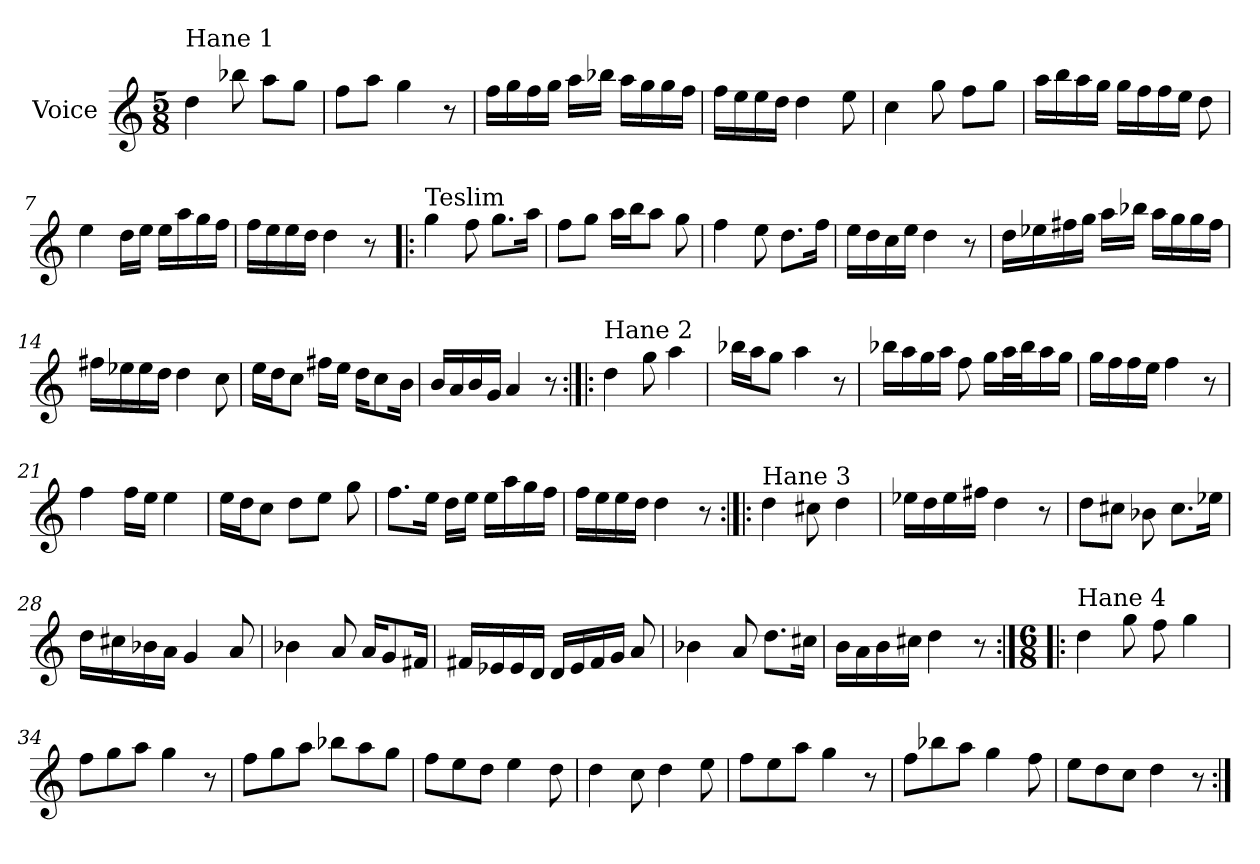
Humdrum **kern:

**kern
*part1
*staff1
*I"Voice
*I'Vo.
*clefG2
*k[]
*M5/8
=1
!LO:TX:a:t=Hane 1
4dd\
8bb-X\
8aa\L
8gg\J
=2
8ff\L
8aa\J
4gg\
8r
=3
16ff\LL
16gg\
16ff\
16gg\JJ
16aa\LL
16bb-X\JJ
16aa\LL
16gg\
16gg\
16ff\JJ
=4
16ff\LL
16ee\
16ee\
16dd\JJ
4dd\
8ee\
!!LO:LB:g=z
=5
4cc\
8gg\
8ff\L
8gg\J
=6
16aa\LL
16bb\
16aa\
16gg\JJ
16gg\LL
16ff\
16ff\
16ee\JJ
8dd\
=7
4ee\
16dd\LL
16ee\JJ
16ee\LL
16aa\
16gg\
16ff\JJ
=8
16ff\LL
16ee\
16ee\
16dd\JJ
4dd\
8r
!!LO:LB:g=z
=9!|:
!LO:TX:a:t=Teslim
4gg\
8ff\
8.gg\L
16aa\Jk
=10
8ff\L
8gg\J
16aa\LL
16bb\J
8aa\J
8gg\
=11
4ff\
8ee\
8.dd\L
16ff\Jk
=12
16ee\LL
16dd\
16cc\
16ee\JJ
4dd\
8r
!!LO:LB:g=z
=13
16dd\LL
16ee-X\
16ff#X\
16gg\JJ
16aa\LL
16bb-X\JJ
16aa\LL
16gg\
16gg\
16ff#\JJ
=14
16ff#X\LL
16ee-X\
16ee-\
16dd\JJ
4dd\
8cc\
=15
16ee\LL
16dd\J
8cc\J
16ff#X\LL
16ee\JJ
16dd\KL
8cc\
16b\Jk
=16
16b/LL
16a/
16b/
16g/JJ
4a/
8r
!!LO:LB:g=z
=17:|!|:
!LO:TX:a:t=Hane 2
4dd\
8gg\
4aa\
=18
16bb-X\LL
16aa\J
8gg\J
4aa\
8r
=19
16bb-X\LL
16aa\
16gg\
16aa\JJ
8ff\
16gg\LL
32aa\L
32bb-\J
16aa\
16gg\JJ
=20
16gg\LL
16ff\
16ff\
16ee\JJ
4ff\
8r
!!LO:LB:g=z
=21
4ff\
16ff\LL
16ee\JJ
4ee\
=22
16ee\LL
16dd\J
8cc\J
8dd\L
8ee\J
8gg\
=23
8.ff\L
16ee\Jk
16dd\LL
16ee\JJ
16ee\LL
16aa\
16gg\
16ff\JJ
=24
16ff\LL
16ee\
16ee\
16dd\JJ
4dd\
8r
!!LO:LB:g=z
=25:|!|:
!LO:TX:a:t=Hane 3
4dd\
8cc#X\
4dd\
=26
16ee-X\LL
16dd\
16ee-\
16ff#X\JJ
4dd\
8r
=27
8dd\L
8cc#X\J
8b-X\
8.cc#\L
16ee-X\Jk
=28
16dd\LL
16cc#X\
16b-X\
16a\JJ
4g/
8a/
!!LO:LB:g=z
=29
4b-X\
8a/
16a/KL
8g/
16f#X/Jk
=30
16f#X/LL
16e-X/
16e-/
16d/JJ
16d/LL
16e-/
16f#/
16g/JJ
8a/
=31
4b-X\
8a/
8.dd\L
16cc#X\Jk
=32
16b\LL
16a\
16b\
16cc#X\JJ
4dd\
8r
!!LO:LB:g=z
=33:|!|:
*M6/8
!LO:TX:a:t=Hane 4
4dd\
8gg\
8ff\
4gg\
=34
8ff\L
8gg\
8aa\J
4gg\
8r
=35
8ff\L
8gg\
8aa\J
8bb-X\L
8aa\
8gg\J
=36
8ff\L
8ee\
8dd\J
4ee\
8dd\
!!LO:LB:g=z
=37
4dd\
8cc\
4dd\
8ee\
=38
8ff\L
8ee\
8aa\J
4gg\
8r
=39
8ff\L
8bb-X\
8aa\J
4gg\
8ff\
=40
8ee\L
8dd\
8cc\J
4dd\
8r
=:|!
*-
